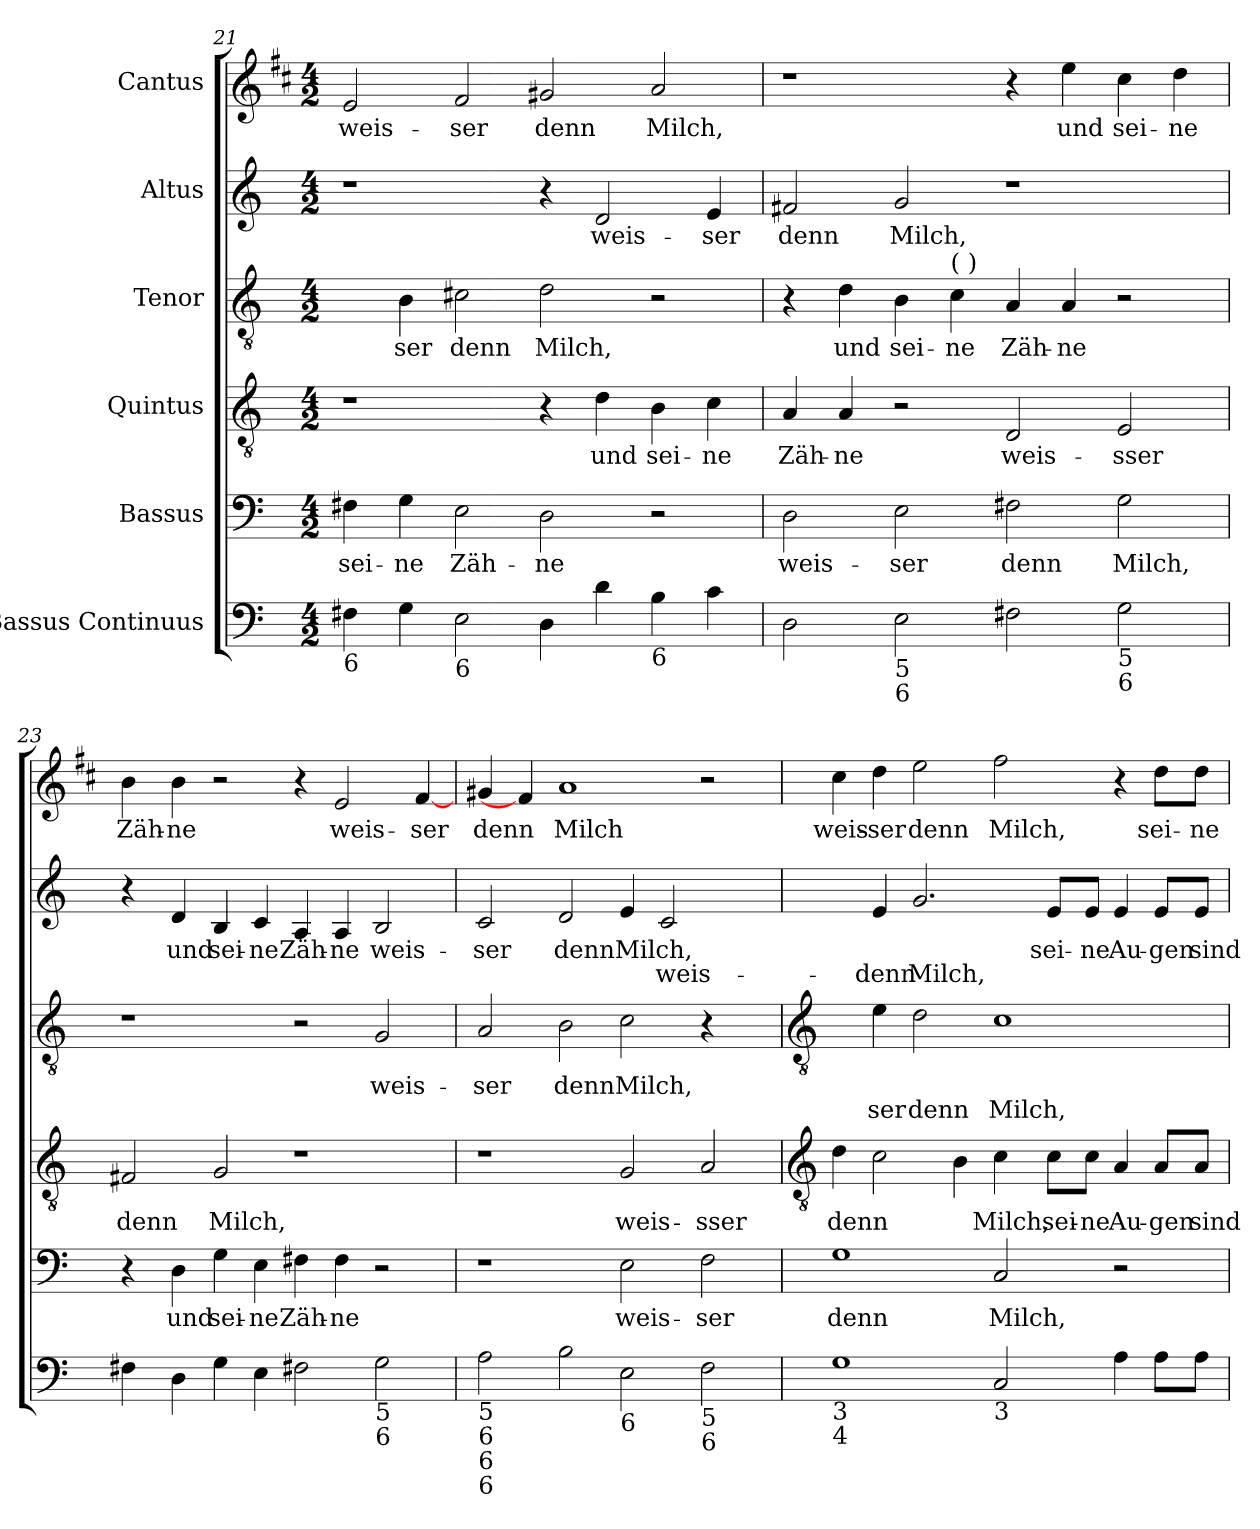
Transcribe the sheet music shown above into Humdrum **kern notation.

**kern	**kern	**text	**kern	**text	**kern	**text	**text	**kern	**text	**text	**kern	**text
*part6	*part5	*part5	*part4	*part4	*part3	*part3	*part3	*part2	*part2	*part2	*part1	*part1
*staff6	*staff5	*staff5	*staff4	*staff4	*staff3	*staff3	*staff3	*staff2	*staff2	*staff2	*staff1	*staff1
*I"Bassus Continuus	*I"Bassus	*	*I"Quintus	*	*I"Tenor	*	*	*I"Altus	*	*	*I"Cantus	*
!!LO:LB:g=z
*clefF4	*clefF4	*	*clefGv2	*	*clefGv2	*	*	*clefG2	*	*	*clefG2	*
*	*	*	*	*	*	*	*	*	*	*	*ITrd1c2	*
*k[]	*k[]	*	*k[]	*	*k[]	*	*	*k[]	*	*	*k[]	*
*C:	*C:	*	*C:	*	*C:	*	*	*C:	*	*	*C:	*
*M4/2	*M4/2	*	*M4/2	*	*M4/2	*	*	*M4/2	*	*	*M4/2	*
=21	=21	=21	=21	=21	=21	=21	=21	=21	=21	=21	=21	=21
!LO:TX:b:t=6	!	!	!	!	!	!	!	!	!	!	!	!
!	!	!LO:LY:b	!	!	!	!	!	!	!	!	!	!LO:LY:b
4F#X	4F#X	sei-	1r	.	4Ayy]	.	.	1r	.	.	2d	weis-
!	!	!LO:LY:b	!	!	!	!LO:LY:b	!	!	!	!	!	!
4G	4G	-ne	.	.	4B	-ser	.	.	.	.	.	.
!LO:TX:b:t=6	!	!	!	!	!	!	!	!	!	!	!	!
!	!	!LO:LY:b	!	!	!	!LO:LY:b	!	!	!	!	!	!LO:LY:b
2E	2E	Zäh-	.	.	2c#X	denn	.	.	.	.	2e	-ser
!	!	!LO:LY:b	!	!	!	!LO:LY:b	!	!	!	!	!	!LO:LY:b
4D	2D	-ne	4r	.	2d	Milch,	.	4r	.	.	2f#X	denn
!	!	!	!	!LO:LY:b	!	!	!	!	!LO:LY:b	!	!	!
4d	.	.	4d	und	.	.	.	2d	weis-	.	.	.
!LO:TX:b:t=6	!	!	!	!	!	!	!	!	!	!	!	!
!	!	!	!	!LO:LY:b	!	!	!	!	!	!	!	!LO:LY:b
4B	2r	.	4B	sei-	2r	.	.	.	.	.	2g	Milch,
!	!	!	!	!LO:LY:b	!	!	!	!	!LO:LY:b	!	!	!
4c	.	.	4c	-ne	.	.	.	4e	-ser	.	.	.
=22	=22	=22	=22	=22	=22	=22	=22	=22	=22	=22	=22	=22
!	!	!LO:LY:b	!	!LO:LY:b	!	!	!	!	!LO:LY:b	!	!	!
2D	2D	weis-	4A	Zäh-	4r	.	.	2f#X	denn	.	1r	.
!	!	!	!	!LO:LY:b	!	!LO:LY:b	!	!	!	!	!	!
.	.	.	4A	-ne	4d	und	.	.	.	.	.	.
!LO:TX:b:t=5	!	!	!	!	!	!	!	!	!	!	!	!
!LO:TX:b:t=6	!	!	!	!	!	!	!	!	!	!	!	!
!	!	!LO:LY:b	!	!	!	!LO:LY:b	!	!	!LO:LY:b	!	!	!
2E	2E	-ser	2r	.	4B	sei-	.	2g	Milch,	.	.	.
!	!	!	!	!	!LO:TX:a:t=(  )	!	!	!	!	!	!	!
!	!	!	!	!	!	!LO:LY:b	!	!	!	!	!	!
.	.	.	.	.	4c	-ne	.	.	.	.	.	.
!	!	!LO:LY:b	!	!LO:LY:b	!	!LO:LY:b	!	!	!	!	!	!
2F#X	2F#X	denn	2D	weis-	4A	Zäh-	.	1r	.	.	4r	.
!	!	!	!	!	!	!LO:LY:b	!	!	!	!	!	!LO:LY:b
.	.	.	.	.	4A	-ne	.	.	.	.	4dd	und
!LO:TX:b:t=5	!	!	!	!	!	!	!	!	!	!	!	!
!LO:TX:b:t=6	!	!	!	!	!	!	!	!	!	!	!	!
!	!	!LO:LY:b	!	!LO:LY:b	!	!	!	!	!	!	!	!LO:LY:b
2G	2G	Milch,	2E	-sser	2r	.	.	.	.	.	4b	sei-
!	!	!	!	!	!	!	!	!	!	!	!	!LO:LY:b
.	.	.	.	.	.	.	.	.	.	.	4cc	-ne
=23	=23	=23	=23	=23	=23	=23	=23	=23	=23	=23	=23	=23
!	!	!	!	!LO:LY:b	!	!	!	!	!	!	!	!LO:LY:b
4F#X	4r	.	2F#X	denn	1r	.	.	4r	.	.	4a	Zäh-
!	!	!LO:LY:b	!	!	!	!	!	!	!LO:LY:b	!	!	!LO:LY:b
4D	4D	und	.	.	.	.	.	4d	und	.	4a	-ne
!	!	!LO:LY:b	!	!LO:LY:b	!	!	!	!	!LO:LY:b	!	!	!
4G	4G	sei-	2G	Milch,	.	.	.	4B	sei-	.	2r	.
!	!	!LO:LY:b	!	!	!	!	!	!	!LO:LY:b	!	!	!
4E	4E	-ne	.	.	.	.	.	4c	-ne	.	.	.
!	!	!LO:LY:b	!	!	!	!	!	!	!LO:LY:b	!	!	!
2F#X	4F#X	Zäh-	1r	.	2r	.	.	4A	Zäh-	.	4r	.
!	!	!LO:LY:b	!	!	!	!	!	!	!LO:LY:b	!	!	!LO:LY:b
.	4F#	-ne	.	.	.	.	.	4A	-ne	.	2d	weis-
!LO:TX:b:t=5	!	!	!	!	!	!	!	!	!	!	!	!
!LO:TX:b:t=6	!	!	!	!	!	!	!	!	!	!	!	!
!	!	!	!	!	!	!LO:LY:b	!	!	!LO:LY:b	!	!	!
2G	2r	.	.	.	2G	weis-	.	2B	weis-	.	.	.
!	!	!	!	!	!	!	!	!	!	!	!	!LO:LY:b
.	.	.	.	.	.	.	.	.	.	.	[4e	-ser
=24	=24	=24	=24	=24	=24	=24	=24	=24	=24	=24	=24	=24
!LO:TX:b:t=5	!	!	!	!	!	!	!	!	!	!	!	!
!LO:TX:b:t=6	!	!	!	!	!	!	!	!	!	!	!	!
!LO:TX:b:t=6	!	!	!	!	!	!	!	!	!	!	!	!
!LO:TX:b:t=6	!	!	!	!	!	!	!	!	!	!	!	!
!	!	!	!	!	!	!LO:LY:b	!	!	!LO:LY:b	!	!	!LO:LY:b
2A	1r	.	1r	.	2A	-ser	.	2c	-ser	.	4f#X	denn
.	.	.	.	.	.	.	.	.	.	.	4e]	.
!	!	!	!	!	!	!LO:LY:b	!	!	!LO:LY:b	!	!	!LO:LY:b
2B	.	.	.	.	2B	denn	.	2d	denn	.	1g	Milch
!LO:TX:b:t=6	!	!	!	!	!	!	!	!	!	!	!	!
!	!	!LO:LY:b	!	!LO:LY:b	!	!LO:LY:b	!	!	!LO:LY:b	!	!	!
2E	2E	weis-	2G	weis-	2c	Milch,	.	4e	Milch,	.	.	.
!	!	!	!	!	!	!	!	!	!	!LO:LY:b	!	!
.	.	.	.	.	.	.	.	2c	.	weis-	.	.
!LO:TX:b:t=5	!	!	!	!	!	!	!	!	!	!	!	!
!LO:TX:b:t=6	!	!	!	!	!	!	!	!	!	!	!	!
!	!	!LO:LY:b	!	!LO:LY:b	!	!	!	!	!	!	!	!
2F	2F	-ser	2A	-sser	4r	.	.	.	.	.	2r	.
!	!	!	!	!	!	!	!LO:LY:b	!	!	!LO:LY:b	!	!
.	.	.	.	.	[4fyy	.	weis	[4dyy	.	-ser	.	.
!!LO:LB:g=z
=25	=25	=25	=25	=25	=25	=25	=25	=25	=25	=25	=25	=25
*	*	*	*clefGv2	*	*clefGv2	*	*	*	*	*	*	*
!LO:TX:b:t=3	!	!	!	!	!	!	!	!	!	!	!	!
!LO:TX:b:t=4	!	!	!	!	!	!	!	!	!	!	!	!
!	!	!LO:LY:b	!	!LO:LY:b	!	!	!	!	!	!	!	!LO:LY:b
1G	1G	denn	4d	denn	4fyy]	.	.	4dyy]	.	.	4b	weis-
!	!	!	!	!	!	!	!LO:LY:b	!	!	!LO:LY:b	!	!LO:LY:b
.	.	.	2c	.	4e	.	ser	4e	.	denn	4cc	-ser
!	!	!	!	!	!	!	!LO:LY:b	!	!	!LO:LY:b	!	!LO:LY:b
.	.	.	.	.	2d	.	denn	2.g	.	Milch,	2dd	denn
.	.	.	4B	.	.	.	.	.	.	.	.	.
!LO:TX:b:t=3	!	!	!	!	!	!	!	!	!	!	!	!
!	!	!LO:LY:b	!	!LO:LY:b	!	!	!LO:LY:b	!	!	!	!	!LO:LY:b
2C	2C	Milch,	4c	Milch,	1c	.	Milch,	.	.	.	2ee	Milch,
!	!	!	!	!LO:LY:b	!	!	!	!	!LO:LY:b	!	!	!
.	.	.	8c\L	sei-	.	.	.	8e/L	sei-	.	.	.
!	!	!	!	!LO:LY:b	!	!	!	!	!LO:LY:b	!	!	!
.	.	.	8c\J	-ne	.	.	.	8e/J	-ne	.	.	.
!	!	!	!	!LO:LY:b	!	!	!	!	!LO:LY:b	!	!	!
4A	2r	.	4A	Au-	.	.	.	4e	Au-	.	4r	.
!	!	!	!	!LO:LY:b	!	!	!	!	!LO:LY:b	!	!	!LO:LY:b
8AL	.	.	8A/L	-gen	.	.	.	8e/L	-gen	.	8cc\L	sei-
!	!	!	!	!LO:LY:b	!	!	!	!	!LO:LY:b	!	!	!LO:LY:b
8AJ	.	.	8A/J	sind	.	.	.	8e/J	sind	.	8cc\J	-ne
=	=	=	=	=	=	=	=	=	=	=	=	=
*-	*-	*-	*-	*-	*-	*-	*-	*-	*-	*-	*-	*-
